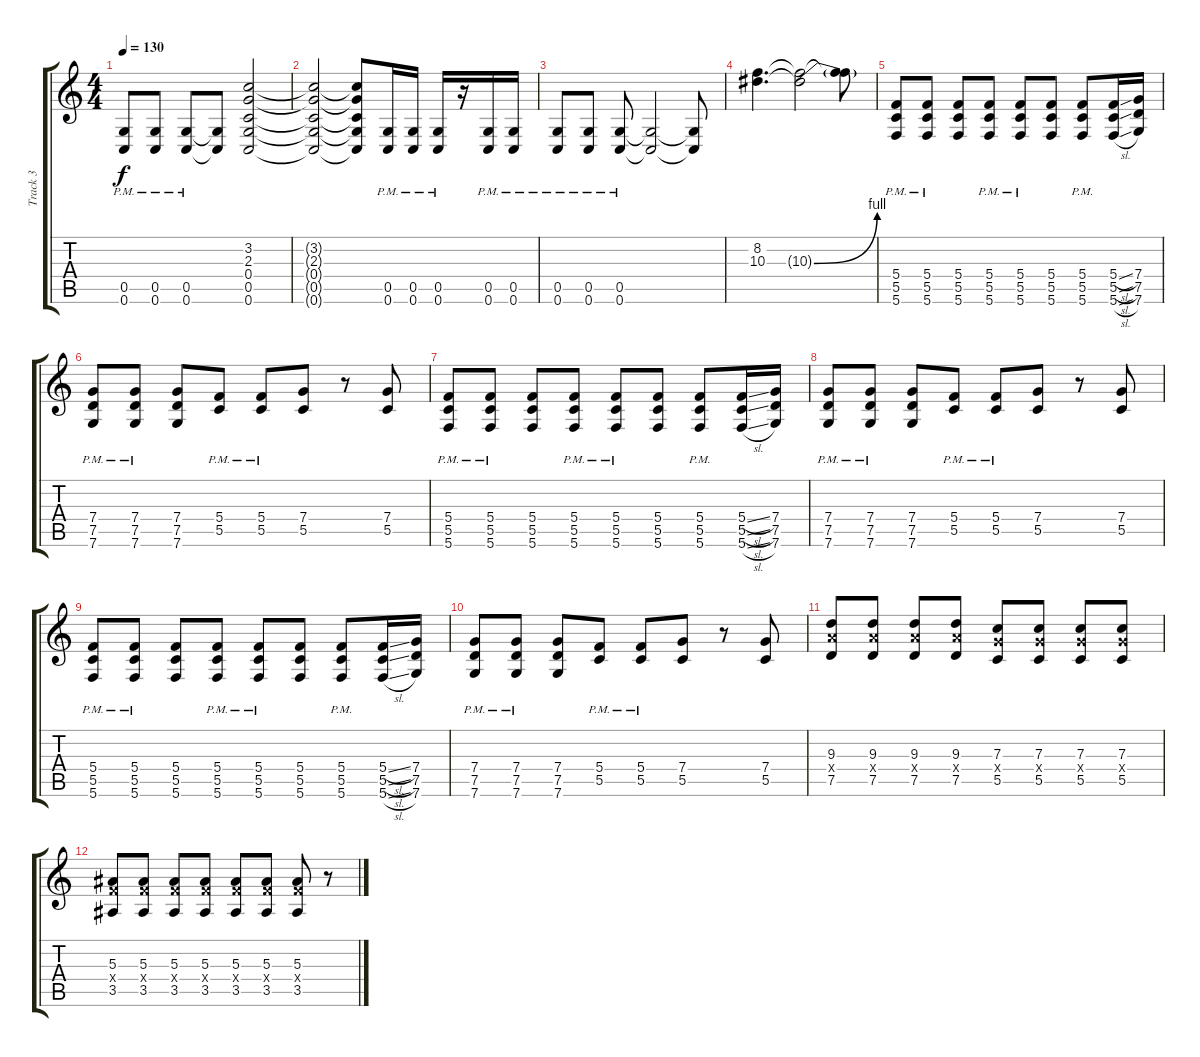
\track ("Track 3" "Track 3") {instrument distortionguitar}
\staff {score tabs}
\tuning (D4 A3 F3 C3 G2 C2) {hide}
\ts (4 4)
\tempo 130
\clef g2
\ks c
(0.5{pm} 0.6{pm}).8{dy f} (0.5{pm} 0.6{pm}).8 (0.5{pm} 0.6{pm}).8 (0.5{t} 0.6{t}).8 (3.2 2.3 0.4 0.5 0.6).2 |
(3.2{t} 2.3{t} 0.4{t} 0.5{t} 0.6{t}).2 (3.2{t} 2.3{t} 0.4{t} 0.5{t} 0.6{t}).8 (0.5{pm} 0.6{pm}).16 (0.5{pm} 0.6{pm}).16 (0.5{pm} 0.6{pm}).16 r.16 (0.5{pm} 0.6{pm}).16 (0.5{pm} 0.6{pm}).16 |
(0.5{pm} 0.6{pm}).8 (0.5{pm} 0.6{pm}).8 (0.5{pm} 0.6{pm}).8 (0.5{t} 0.6{t}).2 (0.5{t} 0.6{t}).8 |
(8.2 10.3).4{d} (8.2{t} 10.3{be (bend 0 0 60 4) t}).2 (8.2{t} 10.3{t}).8 |
(5.4{pm} 5.5{pm} 5.6{pm}).8 (5.4{pm} 5.5{pm} 5.6{pm}).8 (5.4 5.5 5.6).8 (5.4{pm} 5.5{pm} 5.6{pm}).8 (5.4{pm} 5.5{pm} 5.6{pm}).8 (5.4 5.5 5.6).8 (5.4{pm} 5.5{pm} 5.6{pm}).8 (5.4{sl} 5.5{sl} 5.6{sl}).16 (7.4 7.5 7.6).16 |
(7.4{pm} 7.5{pm} 7.6{pm}).8 (7.4{pm} 7.5{pm} 7.6{pm}).8 (7.4 7.5 7.6).8 (5.4{pm} 5.5{pm}).8 (5.4{pm} 5.5{pm}).8 (7.4 5.5).8 r.8 (7.4 5.5).8 |
(5.4{pm} 5.5{pm} 5.6{pm}).8 (5.4{pm} 5.5{pm} 5.6{pm}).8 (5.4 5.5 5.6).8 (5.4{pm} 5.5{pm} 5.6{pm}).8 (5.4{pm} 5.5{pm} 5.6{pm}).8 (5.4 5.5 5.6).8 (5.4{pm} 5.5{pm} 5.6{pm}).8 (5.4{sl} 5.5{sl} 5.6{sl}).16 (7.4 7.5 7.6).16 |
(7.4{pm} 7.5{pm} 7.6{pm}).8 (7.4{pm} 7.5{pm} 7.6{pm}).8 (7.4 7.5 7.6).8 (5.4{pm} 5.5{pm}).8 (5.4{pm} 5.5{pm}).8 (7.4 5.5).8 r.8 (7.4 5.5).8 |
(5.4{pm} 5.5{pm} 5.6{pm}).8 (5.4{pm} 5.5{pm} 5.6{pm}).8 (5.4 5.5 5.6).8 (5.4{pm} 5.5{pm} 5.6{pm}).8 (5.4{pm} 5.5{pm} 5.6{pm}).8 (5.4 5.5 5.6).8 (5.4{pm} 5.5{pm} 5.6{pm}).8 (5.4{sl} 5.5{sl} 5.6{sl}).16 (7.4 7.5 7.6).16 |
(7.4{pm} 7.5{pm} 7.6{pm}).8 (7.4{pm} 7.5{pm} 7.6{pm}).8 (7.4 7.5 7.6).8 (5.4{pm} 5.5{pm}).8 (5.4{pm} 5.5{pm}).8 (7.4 5.5).8 r.8 (7.4 5.5).8 |
(9.3 9.4{x} 7.5).8 (9.3 9.4{x} 7.5).8 (9.3 9.4{x} 7.5).8 (9.3 9.4{x} 7.5).8 (7.3 7.4{x} 5.5).8 (7.3 7.4{x} 5.5).8 (7.3 7.4{x} 5.5).8 (7.3 7.4{x} 5.5).8 |
(5.3 5.4{x} 3.5).8 (5.3 5.4{x} 3.5).8 (5.3 5.4{x} 3.5).8 (5.3 5.4{x} 3.5).8 (5.3 5.4{x} 3.5).8 (5.3 5.4{x} 3.5).8 (5.3 5.4{x} 3.5).8 r.8
